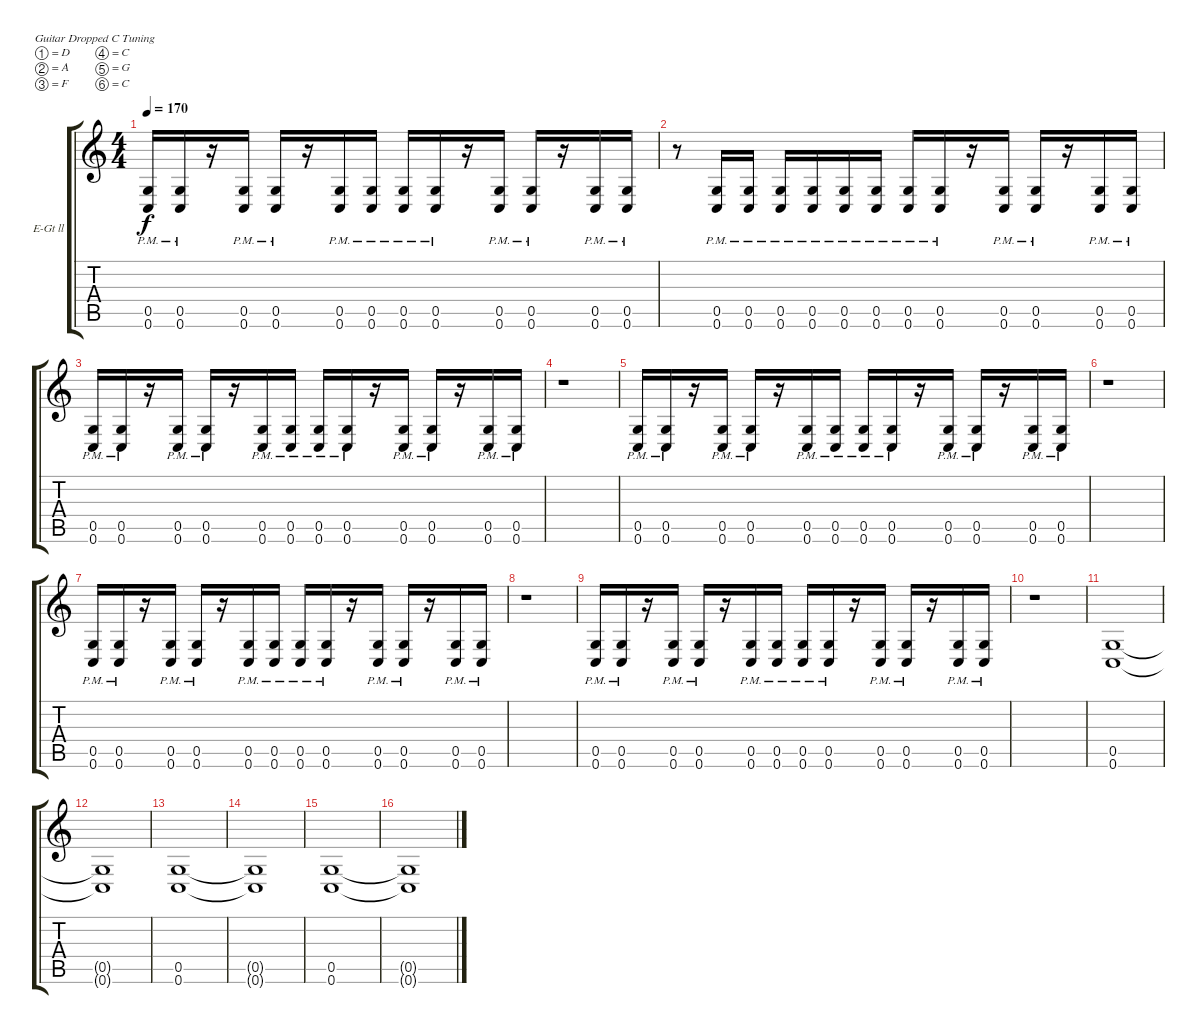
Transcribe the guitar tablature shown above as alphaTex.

\defaultSystemsLayout 4
\bracketExtendMode groupsimilarinstruments
\firstSystemTrackNameOrientation horizontal
\otherSystemsTrackNameOrientation horizontal
\track ("Guitar ll" "E-Gt ll") {instrument overdrivenguitar}
\staff {score tabs}
\tuning (D4 A3 F3 C3 G2 C2)
\ts (4 4)
\tempo 170
\clef g2
\ks c
(0.6{pm} 0.5{pm}).16{dy f} (0.6{pm} 0.5{pm}).16 r.16 (0.6{pm} 0.5{pm}).16 (0.6{pm} 0.5{pm}).16 r.16 (0.6{pm} 0.5{pm}).16 (0.6{pm} 0.5{pm}).16 (0.6{pm} 0.5{pm}).16 (0.6{pm} 0.5{pm}).16 r.16 (0.6{pm} 0.5{pm}).16 (0.6{pm} 0.5{pm}).16 r.16 (0.5{pm} 0.6{pm}).16 (0.5{pm} 0.6{pm}).16 |
r.8 (0.6{pm} 0.5{pm}).16 (0.6{pm} 0.5{pm}).16 (0.6{pm} 0.5{pm}).16 (0.6{pm} 0.5{pm}).16 (0.6{pm} 0.5{pm}).16 (0.6{pm} 0.5{pm}).16 (0.6{pm} 0.5{pm}).16 (0.6{pm} 0.5{pm}).16 r.16 (0.5{pm} 0.6{pm}).16 (0.6{pm} 0.5{pm}).16 r.16 (0.5{pm} 0.6{pm}).16 (0.5{pm} 0.6{pm}).16 |
(0.6{pm} 0.5{pm}).16 (0.6{pm} 0.5{pm}).16 r.16 (0.6{pm} 0.5{pm}).16 (0.6{pm} 0.5{pm}).16 r.16 (0.6{pm} 0.5{pm}).16 (0.6{pm} 0.5{pm}).16 (0.6{pm} 0.5{pm}).16 (0.6{pm} 0.5{pm}).16 r.16 (0.6{pm} 0.5{pm}).16 (0.6{pm} 0.5{pm}).16 r.16 (0.5{pm} 0.6{pm}).16 (0.5{pm} 0.6{pm}).16 |
r.1 |
(0.6{pm} 0.5{pm}).16 (0.6{pm} 0.5{pm}).16 r.16 (0.6{pm} 0.5{pm}).16 (0.6{pm} 0.5{pm}).16 r.16 (0.6{pm} 0.5{pm}).16 (0.6{pm} 0.5{pm}).16 (0.6{pm} 0.5{pm}).16 (0.6{pm} 0.5{pm}).16 r.16 (0.6{pm} 0.5{pm}).16 (0.6{pm} 0.5{pm}).16 r.16 (0.5{pm} 0.6{pm}).16 (0.5{pm} 0.6{pm}).16 |
r.1 |
(0.6{pm} 0.5{pm}).16 (0.6{pm} 0.5{pm}).16 r.16 (0.6{pm} 0.5{pm}).16 (0.6{pm} 0.5{pm}).16 r.16 (0.6{pm} 0.5{pm}).16 (0.6{pm} 0.5{pm}).16 (0.6{pm} 0.5{pm}).16 (0.6{pm} 0.5{pm}).16 r.16 (0.6{pm} 0.5{pm}).16 (0.6{pm} 0.5{pm}).16 r.16 (0.5{pm} 0.6{pm}).16 (0.5{pm} 0.6{pm}).16 |
r.1 |
(0.6{pm} 0.5{pm}).16 (0.6{pm} 0.5{pm}).16 r.16 (0.6{pm} 0.5{pm}).16 (0.6{pm} 0.5{pm}).16 r.16 (0.6{pm} 0.5{pm}).16 (0.6{pm} 0.5{pm}).16 (0.6{pm} 0.5{pm}).16 (0.6{pm} 0.5{pm}).16 r.16 (0.6{pm} 0.5{pm}).16 (0.6{pm} 0.5{pm}).16 r.16 (0.5{pm} 0.6{pm}).16 (0.5{pm} 0.6{pm}).16 |
r.1 |
(0.5 0.6).1 |
(0.6{t} 0.5{t}).1 |
(0.6 0.5).1 |
(0.5{t} 0.6{t}).1 |
(0.6 0.5).1 |
(0.5{t} 0.6{t}).1
